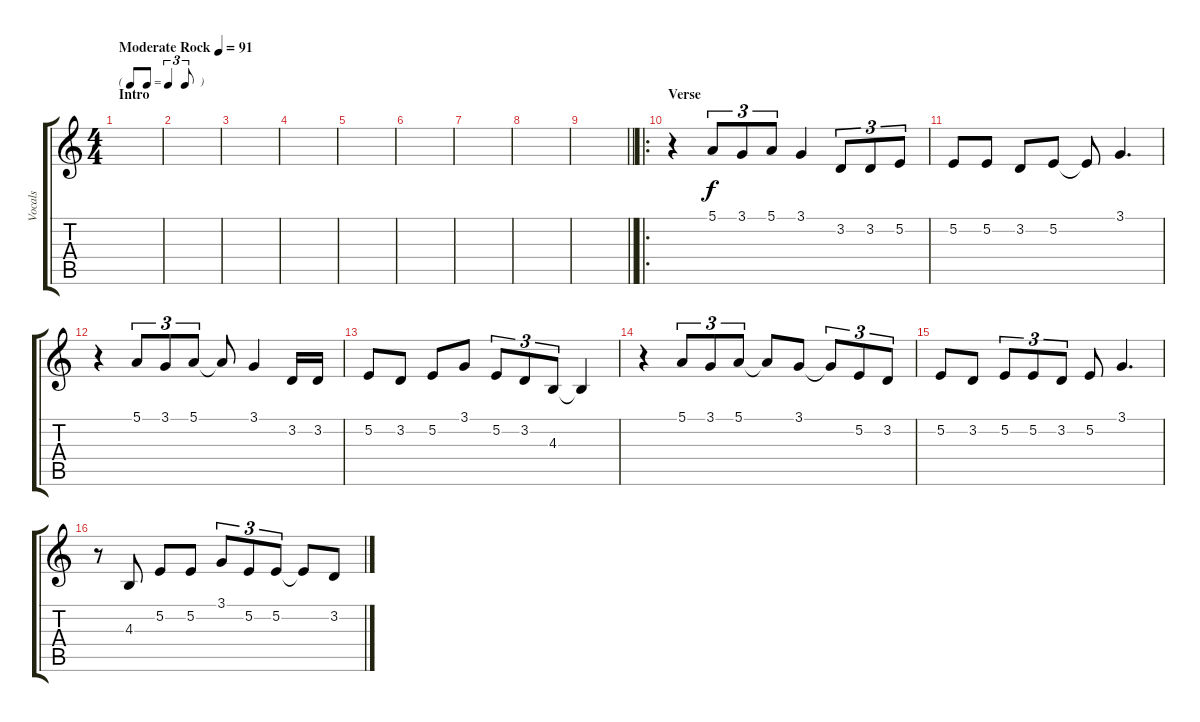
\track ("Vocals" "Vocals") {instrument clarinet}
\staff {score tabs}
\tuning (E4 B3 G3 D3 A2 E2) {hide}
\ts (4 4)
\tf triplet8th
\section ("" "Intro")
\tempo (91 "Moderate Rock")
\clef g2
\ks c
|
|
|
|
|
|
|
|
\barLineRight lightlight
|
\ro
\section ("" "Verse")
r.4 5.1.8{tu (3 2)} 3.1.8{tu (3 2)} 5.1.8{tu (3 2)} 3.1.4 3.2.8{tu (3 2)} 3.2.8{tu (3 2)} 5.2.8{tu (3 2)} |
5.2.8 5.2.8 3.2.8 5.2.8 5.2{t}.8 3.1.4{d} |
r.4 5.1.8{tu (3 2)} 3.1.8{tu (3 2)} 5.1.8{tu (3 2)} 5.1{t}.8 3.1.4 3.2.16 3.2.16 |
5.2.8 3.2.8 5.2.8 3.1.8 5.2.8{tu (3 2)} 3.2.8{tu (3 2)} 4.3.8{tu (3 2)} 4.3{t}.4 |
r.4 5.1.8{tu (3 2)} 3.1.8{tu (3 2)} 5.1.8{tu (3 2)} 5.1{t}.8 3.1.8 3.1{t}.8{tu (3 2)} 5.2.8{tu (3 2)} 3.2.8{tu (3 2)} |
5.2.8 3.2.8 5.2.8{tu (3 2)} 5.2.8{tu (3 2)} 3.2.8{tu (3 2)} 5.2.8 3.1.4{d} |
r.8 4.3.8 5.2.8 5.2.8 3.1.8{tu (3 2)} 5.2.8{tu (3 2)} 5.2.8{tu (3 2)} 5.2{t}.8 3.2.8
